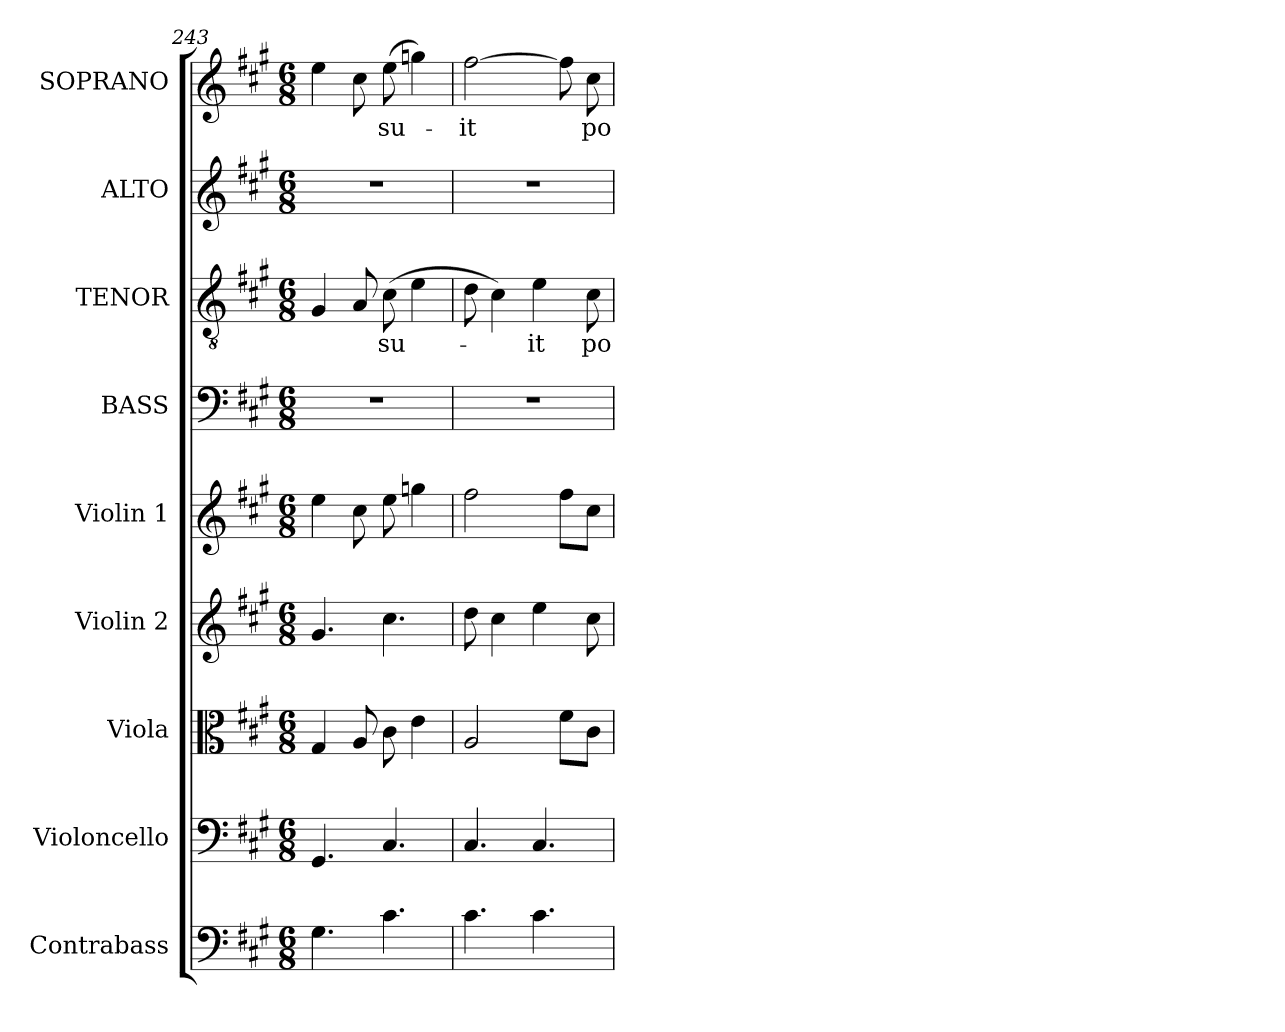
**kern	**kern	**kern	**kern	**kern	**kern	**kern	**text	**kern	**kern	**text
*part9	*part8	*part7	*part6	*part5	*part4	*part3	*part3	*part2	*part1	*part1
*staff9	*staff8	*staff7	*staff6	*staff5	*staff4	*staff3	*staff3	*staff2	*staff1	*staff1
*I"Contrabass	*I"Violoncello	*I"Viola	*I"Violin 2	*I"Violin 1	*I"BASS	*I"TENOR	*	*I"ALTO	*I"SOPRANO	*
*I'Cb.	*I'Vc.	*I'Vla.	*I'Vln. 2	*I'Vln. 1	*I'B.	*I'T.	*	*I'A.	*I'S.	*
*clefF4	*clefF4	*clefC3	*clefG2	*clefG2	*clefF4	*clefGv2	*	*clefG2	*clefG2	*
*ITrd7c12	*	*	*	*	*	*ITrd7c12	*	*	*	*
*k[f#c#g#]	*k[f#c#g#]	*k[f#c#g#]	*k[f#c#g#]	*k[f#c#g#]	*k[f#c#g#]	*k[f#c#g#]	*	*k[f#c#g#]	*k[f#c#g#]	*
*A:	*A:	*A:	*A:	*A:	*A:	*A:	*	*A:	*A:	*
*M6/8	*M6/8	*M6/8	*M6/8	*M6/8	*M6/8	*M6/8	*	*M6/8	*M6/8	*
=243	=243	=243	=243	=243	=243	=243	=243	=243	=243	=243
!	!	!	!	!	!LO:N:vis=1	!	!	!LO:N:vis=1	!	!
4.GG#i\	4.GG#i/	4G#i/	4.g#i/	4eei\	2.r	4GG#i/	.	2.r	4eei\	.
.	.	8Ai/	.	8cc#i\	.	8AAi/	.	.	8cc#i\	.
!	!	!	!	!	!	!	!LO:LY:b:color=#000000	!	!	!
!	!	!	!	!	!	!	!	!	!	!LO:LY:b:color=#000000
4.C#i\	4.C#i/	8c#i\	4.cc#i\	8eei\	.	(8C#i\	-su-	.	(8eei\	-su-
.	.	4ei\	.	4ggni\	.	4Ei\	.	.	4ggni\)	.
=244	=244	=244	=244	=244	=244	=244	=244	=244	=244	=244
*	*	*	*^	*	*	*	*	*	*	*
!	!	!	!	!	!	!LO:N:vis=1	!	!	!LO:N:vis=1	!	!
!	!	!	!	!	!	!	!	!	!	!	!LO:LY:b:color=#000000
4.C#i\	4.C#i/	2Ai/	8ddi\	4.ryy	2ff#i\	2.r	8Di\	.	2.r	[>2ff#i\	-it
.	.	.	4cc#i\	.	.	.	4C#i\)	.	.	.	.
!	!	!	!	!	!	!	!	!LO:LY:b:color=#000000	!	!	!
4.C#i\	4.C#i/	.	4eei\	4.ryy	.	.	4Ei\	-it	.	.	.
.	.	8f#i\L	.	.	8ff#i\L	.	.	.	.	8ff#i\]	.
!	!	!	!	!	!	!	!	!LO:LY:b:color=#000000	!	!	!
!	!	!	!	!	!	!	!	!	!	!	!LO:LY:b:color=#000000
.	.	8c#i\J	8cc#i\	.	8cc#i\J	.	8C#i\	po-	.	8cc#i\	po-
*	*	*	*v	*v	*	*	*	*	*	*	*
=	=	=	=	=	=	=	=	=	=	=
*-	*-	*-	*-	*-	*-	*-	*-	*-	*-	*-
